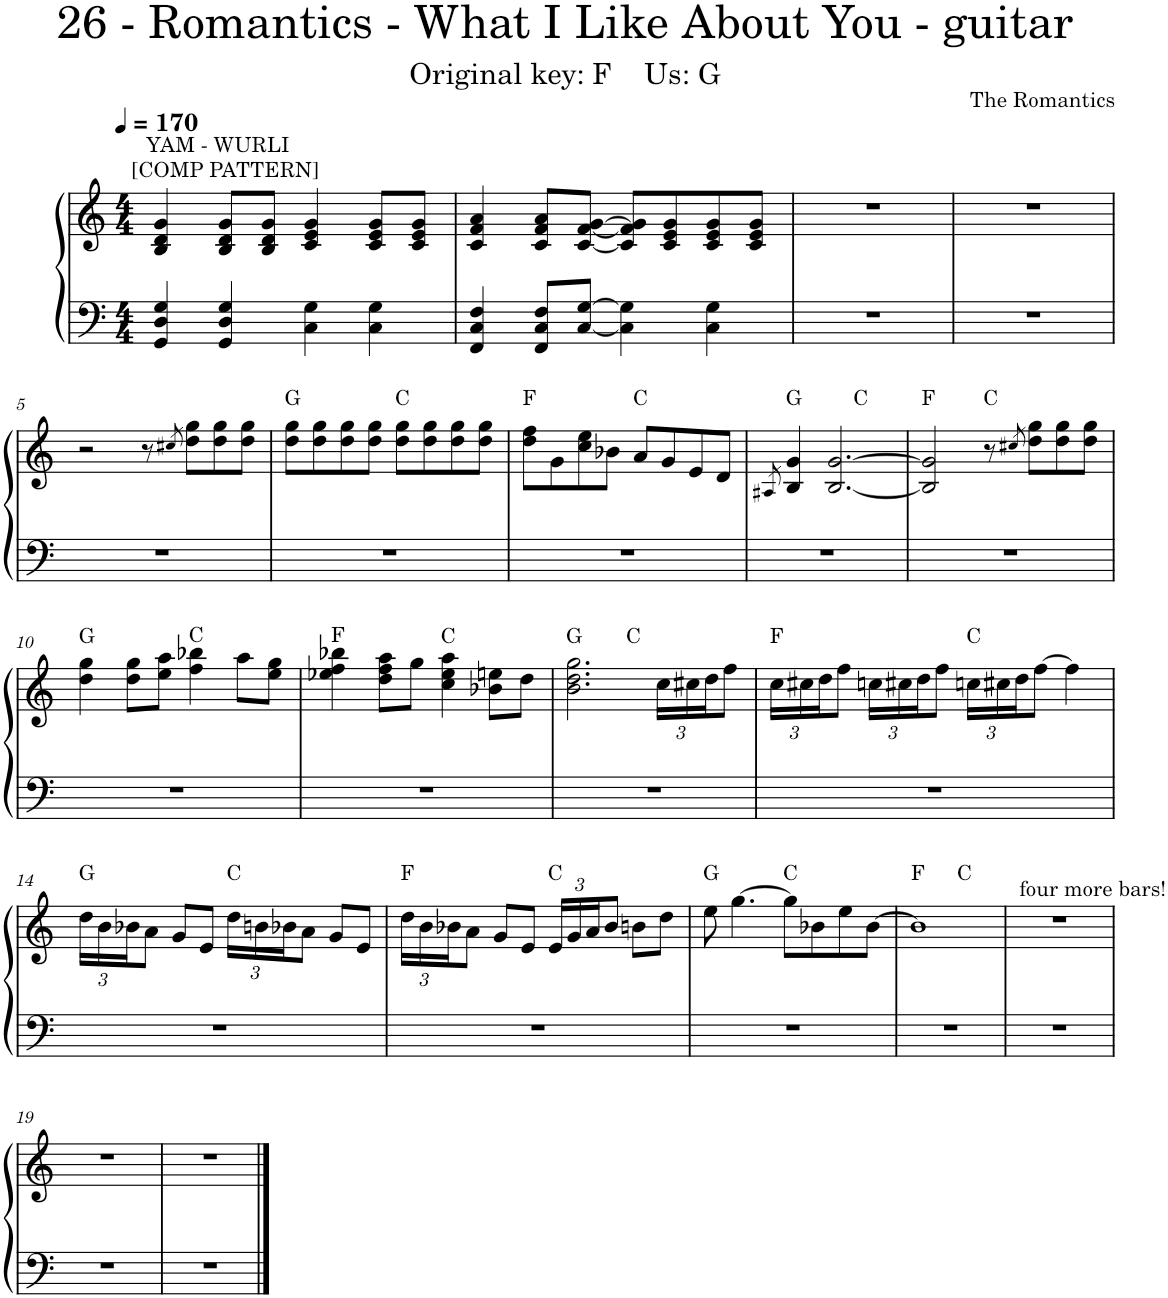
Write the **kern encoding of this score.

**kern	**kern	**harte
*part1	*part1	*part1
*staff2	*staff1	*
*I"Piano	*	*
*I'Pno.	*	*
*clefF4	*clefG2	*
*k[]	*k[]	*
*M4/4	*M4/4	*
*MM170	*MM170	*
=1	=1	=1
!	!LO:TX:a:t=[COMP PATTERN]	!
!	!LO:TX:a:t=YAM - WURLI	!
4GG/ 4D/ 4G/	4B/ 4d/ 4g/	.
4GG/ 4D/ 4G/	8B/ 8d/ 8g/L	.
.	8B/ 8d/ 8g/J	.
4C\ 4G\	4c/ 4e/ 4g/	.
4C\ 4G\	8c/ 8e/ 8g/L	.
.	8c/ 8e/ 8g/J	.
=2	=2	=2
4FF/ 4C/ 4F/	4c/ 4f/ 4a/	.
8FF/ 8C/ 8F/L	8c/ 8f/ 8a/L	.
[8C/ [8G/J	[8c/ [8f/ [8g/J	.
4C\] 4G\]	8c/] 8f/] 8g/]L	.
.	8c/ 8e/ 8g/	.
4C\ 4G\	8c/ 8e/ 8g/	.
.	8c/ 8e/ 8g/J	.
=3	=3	=3
1r	1r	.
=4	=4	=4
1r	1r	.
!!LO:LB:g=z
=5	=5	=5
1r	2r	.
.	8r	.
.	8qcc#X/	.
.	8dd\ 8gg\L	.
.	8dd\ 8gg\	.
.	8dd\ 8gg\J	.
=6	=6	=6
1r	8dd\ 8gg\L	G:maj
.	8dd\ 8gg\	.
.	8dd\ 8gg\	.
.	8dd\ 8gg\J	.
.	8dd\ 8gg\L	C:maj
.	8dd\ 8gg\	.
.	8dd\ 8gg\	.
.	8dd\ 8gg\J	.
=7	=7	=7
1r	8dd\ 8ff\L	F:maj
.	8g\	.
.	8cc\ 8ee\	.
.	8b-X\J	.
.	8a/L	C:maj
.	8g/	.
.	8e/	.
.	8d/J	.
=8	=8	=8
.	8qA#X/	.
*	*^	*
1r	4B/ 4g/	2ryy	G:maj
.	[2.B/ [2.g/	.	.
.	.	2ryy	C:maj
*	*v	*v	*
=9	=9	=9
1r	2B/] 2g/]	F:maj
.	8r	C:maj
.	8qcc#X/	.
.	8dd\ 8gg\L	.
.	8dd\ 8gg\	.
.	8dd\ 8gg\J	.
!!LO:LB:g=z
=10	=10	=10
1r	4dd\ 4gg\	G:maj
.	8dd\ 8gg\L	.
.	8ee\ 8aa\J	.
.	4ff\ 4bb-X\	C:maj
.	8aa\L	.
.	8ee\ 8gg\J	.
=11	=11	=11
1r	4ee-X\ 4ff\ 4bb-X\	F:maj
.	8dd\ 8ff\ 8aa\L	.
.	8gg\J	.
.	4cc\ 4ee-\ 4aa\	C:maj
.	8b-X\ 8een\L	.
.	8dd\J	.
=12	=12	=12
*	*^	*
1r	2.b\ 2.dd\ 2.gg\	2ryy	G:maj
.	.	2ryy	C:maj
*	*Xbrackettup	*	*
.	24cc\LL	.	.
.	24cc#X\	.	.
.	24dd\J	.	.
.	8ff\J	.	.
*	*v	*v	*
=13	=13	=13
1r	24cc\LL	F:maj
.	24cc#X\	.
.	24dd\J	.
.	8ff\J	.
.	24ccn\LL	.
.	24cc#X\	.
.	24dd\J	.
.	8ff\J	.
.	24ccn\LL	C:maj
.	24cc#X\	.
.	24dd\J	.
.	[8ff\J	.
.	4ff\]	.
!!LO:LB:g=z
=14	=14	=14
1r	24dd\LL	G:maj
.	24b\	.
.	24b-X\J	.
.	8a\J	.
.	8g/L	.
.	8e/J	.
.	24dd\LL	C:maj
.	24bn\	.
.	24b-X\J	.
.	8a\J	.
.	8g/L	.
.	8e/J	.
=15	=15	=15
1r	24dd\LL	F:maj
.	24b\	.
.	24b-X\J	.
.	8a\J	.
.	8g/L	.
.	8e/J	.
.	24e/LL	C:maj
.	24g/	.
.	24a/J	.
.	8b-/J	.
.	8bn\L	.
.	8dd\J	.
=16	=16	=16
1r	8ee\	G:maj
.	[4.gg\	.
.	8gg\L]	C:maj
.	8b-X\	.
.	8ee\	.
.	[8b-\J	.
=17	=17	=17
*	*^	*
1r	1b-]	2ryy	F:maj
.	.	2ryy	C:maj
=18	=18	=18	=18
!	!LO:TX:a:t=four more bars!	!	!
*	*v	*v	*
1r	1r	.
!!LO:LB:g=z
=19	=19	=19
1r	1r	.
=20	=20	=20
1r	1r	.
==	==	==
*-	*-	*-
